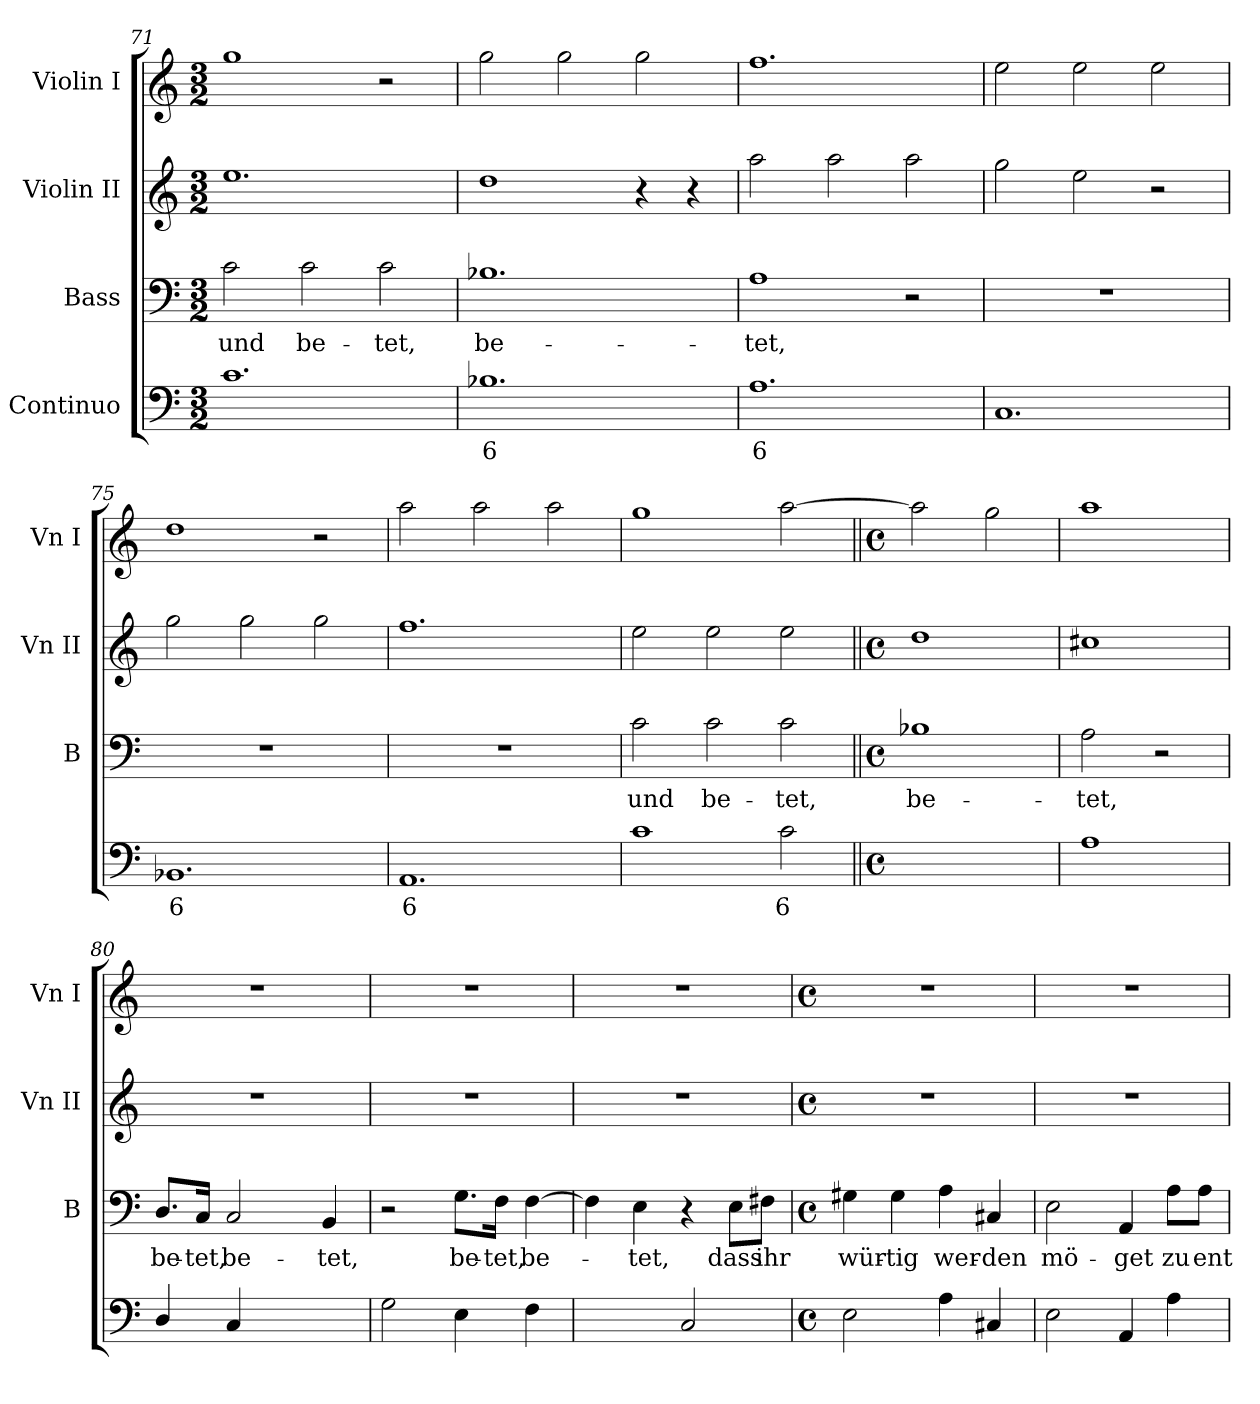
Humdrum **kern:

**kern	**text	**kern	**text	**kern	**kern
*part4	*part4	*part3	*part3	*part2	*part1
*staff4	*staff4	*staff3	*staff3	*staff2	*staff1
*I"Continuo	*	*I"Bass	*	*I"Violin II	*I"Violin I
*	*	*I'B	*	*I'Vn II	*I'Vn I
*clefF4	*	*clefF4	*	*clefG2	*clefG2
*k[]	*	*k[]	*	*k[]	*k[]
*C:	*	*C:	*	*C:	*C:
*M3/2	*	*M3/2	*	*M3/2	*M3/2
=71	=71	=71	=71	=71	=71
!	!	!	!LO:LY:b	!	!
1.c	.	2c	und	1.ee	1gg
!	!	!	!LO:LY:b	!	!
.	.	2c	be-	.	.
!	!	!	!LO:LY:b	!	!
.	.	2c	-tet,	.	2r
=72	=72	=72	=72	=72	=72
!	!LO:LY:b	!	!LO:LY:b	!	!
1.B-X	6	1.B-X	be-	1dd	2gg
.	.	.	.	.	2gg
.	.	.	.	4r	2gg
.	.	.	.	4r	.
=73	=73	=73	=73	=73	=73
!	!LO:LY:b	!	!LO:LY:b	!	!
1.A	6	1A	-tet,	2aa	1.ff
.	.	.	.	2aa	.
.	.	2r	.	2aa	.
=74	=74	=74	=74	=74	=74
!	!	!LO:N:vis=1	!	!	!
1.C	.	1.r	.	2gg	2ee
.	.	.	.	2ee	2ee
.	.	.	.	2r	2ee
=75	=75	=75	=75	=75	=75
!	!LO:LY:b	!LO:N:vis=1	!	!	!
1.BB-X	6	1.r	.	2gg	1dd
.	.	.	.	2gg	.
.	.	.	.	2gg	2r
!!LO:LB:g=z
=76	=76	=76	=76	=76	=76
!	!LO:LY:b	!LO:N:vis=1	!	!	!
1.AA	6	1.r	.	1.ff	2aa
.	.	.	.	.	2aa
.	.	.	.	.	2aa
=77	=77	=77	=77	=77	=77
!	!	!	!LO:LY:b	!	!
1c	.	2c	und	2ee	1gg
!	!	!	!LO:LY:b	!	!
.	.	2c	be-	2ee	.
!	!LO:LY:b	!	!LO:LY:b	!	!
2c	6	2c	-tet,	2ee	[2aa
=78||	=78||	=78||	=78||	=78||	=78||
*M4/4	*	*M4/4	*	*M4/4	*M4/4
*met(c)	*	*met(c)	*	*met(c)	*met(c)
!	!LO:LY:b	!	!LO:LY:b	!	!
[2B-Xyy	7	1B-X	be-	1dd	2aa]
!	!LO:LY:b	!	!	!	!
2B-yy]	6	.	.	.	2gg
=79	=79	=79	=79	=79	=79
!	!	!	!LO:LY:b	!	!
1A	.	2A	-tet,	1cc#X	1aa
.	.	2r	.	.	.
=80	=80	=80	=80	=80	=80
!	!	!	!LO:LY:b	!	!
4D/	.	8.D/L	be-	1r	1r
!	!	!	!LO:LY:b	!	!
.	.	16C/Jk	-tet,	.	.
!	!	!	!LO:LY:b	!	!
4C	.	2C	be-	.	.
!	!LO:LY:b	!	!	!	!
[4GGyy	4	.	.	.	.
!	!LO:LY:b	!	!LO:LY:b	!	!
4GGyy]	3	4BB	-tet,	.	.
=81	=81	=81	=81	=81	=81
2G	.	2r	.	1r	1r
!	!	!	!LO:LY:b	!	!
4E	.	8.G\L	be-	.	.
!	!	!	!LO:LY:b	!	!
.	.	16F\Jk	-tet,	.	.
!	!	!	!LO:LY:b	!	!
4F	.	[4F	be-	.	.
=82	=82	=82	=82	=82	=82
!	!LO:LY:b	!	!	!	!
[4Cyy	4	4F]	.	1r	1r
!	!LO:LY:b	!	!LO:LY:b	!	!
4Cyy]	3	4E	tet,	.	.
2C	.	4r	.	.	.
!	!	!	!LO:LY:b	!	!
.	.	8E\L	dass	.	.
!	!	!	!LO:LY:b	!	!
.	.	8F#X\J	ihr	.	.
!!LO:LB:g=z
=83	=83	=83	=83	=83	=83
*M4/4	*	*M4/4	*	*M4/4	*M4/4
*met(c)	*	*met(c)	*	*met(c)	*met(c)
!	!	!	!LO:LY:b	!	!
2E	.	4G#X	wür-	1r	1r
!	!	!	!LO:LY:b	!	!
.	.	4G#	-tig	.	.
!	!	!	!LO:LY:b	!	!
4A	.	4A	wer-	.	.
!	!	!	!LO:LY:b	!	!
4C#X	.	4C#X	-den	.	.
=84	=84	=84	=84	=84	=84
!	!	!	!LO:LY:b	!	!
2E	.	2E	mö-	1r	1r
!	!	!	!LO:LY:b	!	!
4AA	.	4AA	-get	.	.
!	!	!	!LO:LY:b	!	!
4A	.	8A\L	zu	.	.
!	!	!	!LO:LY:b	!	!
.	.	8A\J	ent-	.	.
=	=	=	=	=	=
*-	*-	*-	*-	*-	*-
